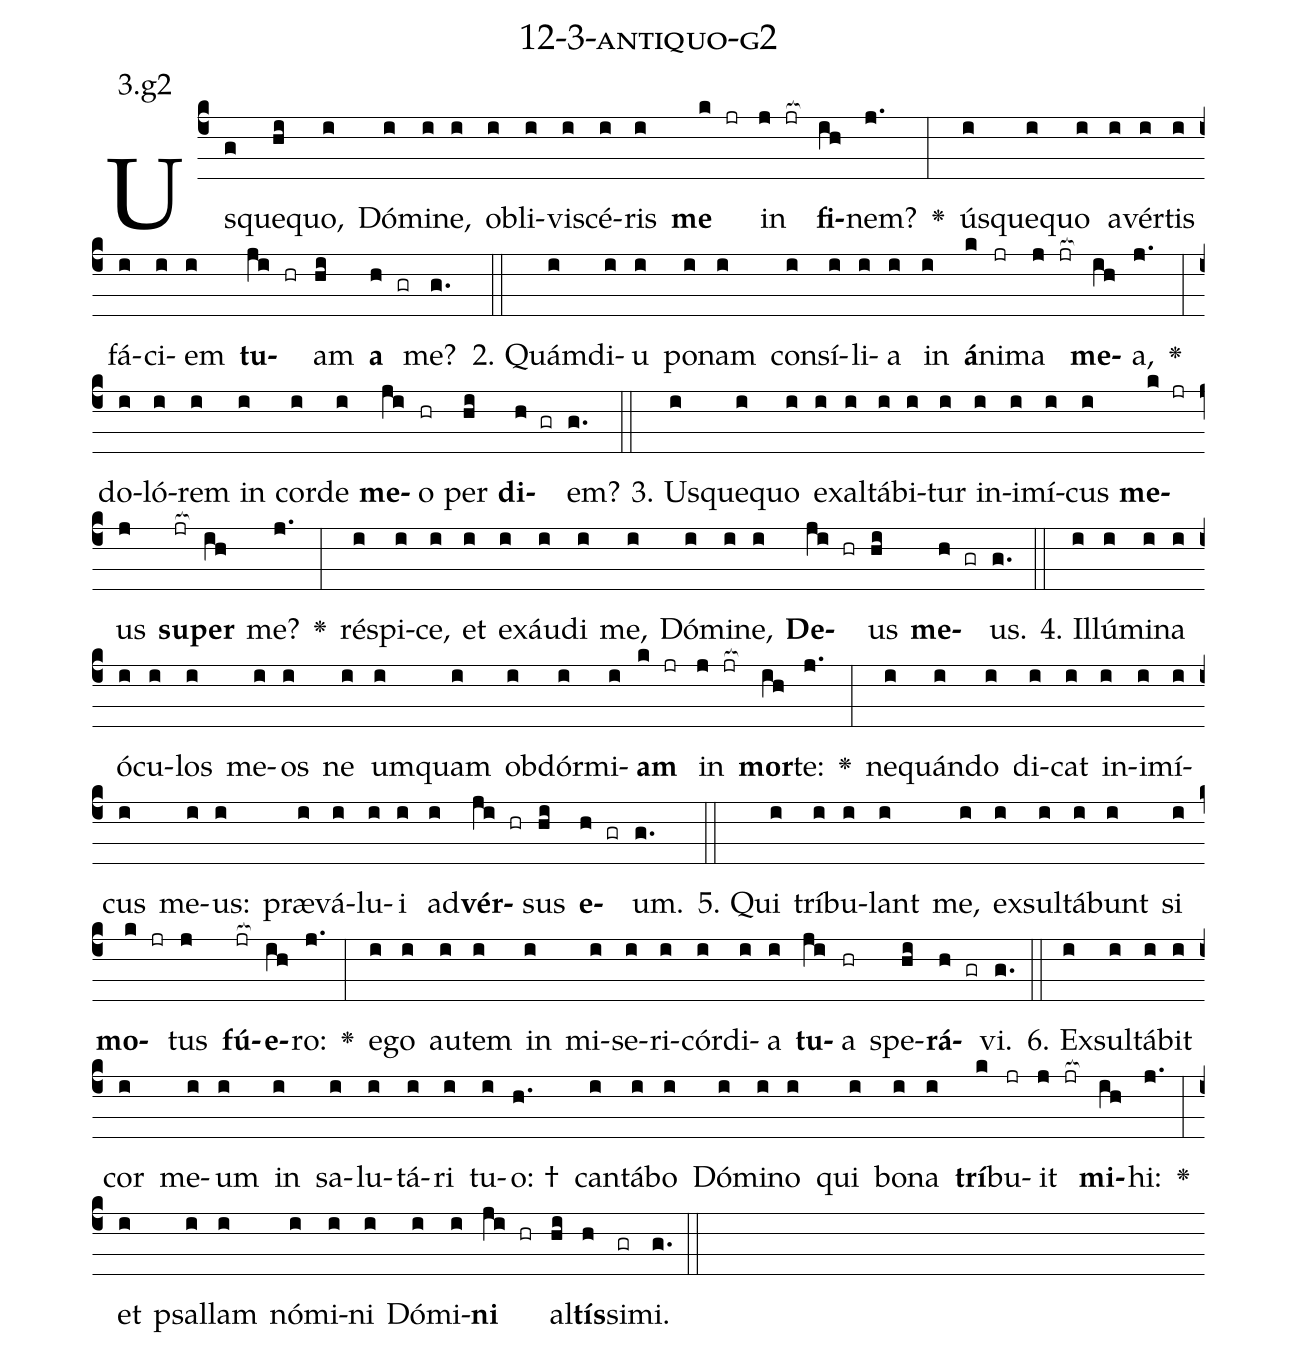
name: 12-3-antiquo-g2;
annotation: 3.g2;
%%
(c4)Us(g)que(hi)quo,(i) Dó(i)mi(i)ne,(i) ob(i)li(i)vi(i)scé(i)ris(i) <b>me</b>(k jr) in(j jr[ocb:1{]) <b>fi</b>(ih[ocb:0}])nem?(j.) <v>\greheightstar</v>(:) ús(i)que(i)quo(i) a(i)vér(i)tis(i) fá(i)ci(i)em(i) <b>tu</b>(ji hr)am(hi) <b>a</b>(h gr) me?(g.) (::)
2. Quám(i)di(i)u(i) po(i)nam(i) con(i)sí(i)li(i)a(i) in(i) <b>á</b>(k)ni(jr)ma(j jr[ocb:1{]) <b>me</b>(ih[ocb:0}])a,(j.) <v>\greheightstar</v>(:) do(i)ló(i)rem(i) in(i) cor(i)de(i) <b>me</b>(ji)o(hr) per(hi) <b>di</b>(h gr)em?(g.) (::)
3. Us(i)que(i)quo(i) ex(i)al(i)tá(i)bi(i)tur(i) in(i)i(i)mí(i)cus(i) <b>me</b>(k jr)us(j) <b>su</b>(jr[ocb:1{])<b>per</b>(ih[ocb:0}]) me?(j.) <v>\greheightstar</v>(:) ré(i)spi(i)ce,(i) et(i) ex(i)áu(i)di(i) me,(i) Dó(i)mi(i)ne,(i) <b>De</b>(ji hr)us(hi) <b>me</b>(h gr)us.(g.) (::)
4. Il(i)lú(i)mi(i)na(i) ó(i)cu(i)los(i) me(i)os(i) ne(i) um(i)quam(i) ob(i)dór(i)mi(i)<b>am</b>(k jr) in(j jr[ocb:1{]) <b>mor</b>(ih[ocb:0}])te:(j.) <v>\greheightstar</v>(:) ne(i)quán(i)do(i) di(i)cat(i) in(i)i(i)mí(i)cus(i) me(i)us:(i) præ(i)vá(i)lu(i)i(i) ad(i)<b>vér</b>(ji hr)sus(hi) <b>e</b>(h gr)um.(g.) (::)
5. Qui(i) trí(i)bu(i)lant(i) me,(i) ex(i)sul(i)tá(i)bunt(i) si(i) <b>mo</b>(k jr)tus(j) <b>fú</b>(jr[ocb:1{])<b>e</b>(ih[ocb:0}])ro:(j.) <v>\greheightstar</v>(:) e(i)go(i) au(i)tem(i) in(i) mi(i)se(i)ri(i)cór(i)di(i)a(i) <b>tu</b>(ji)a(hr) spe(hi)<b>rá</b>(h gr)vi.(g.) (::)
6. Ex(i)sul(i)tá(i)bit(i) cor(i) me(i)um(i) in(i) sa(i)lu(i)tá(i)ri(i) tu(i)o: †(h.) can(i)tá(i)bo(i) Dó(i)mi(i)no(i) qui(i) bo(i)na(i) <b>trí</b>(k)bu(jr)it(j jr[ocb:1{]) <b>mi</b>(ih[ocb:0}])hi:(j.) <v>\greheightstar</v>(:) et(i) psal(i)lam(i) nó(i)mi(i)ni(i) Dó(i)mi(i)<b>ni</b>(ji hr) al(hi)<b>tís</b>(h)si(gr)mi.(g.) (::)
